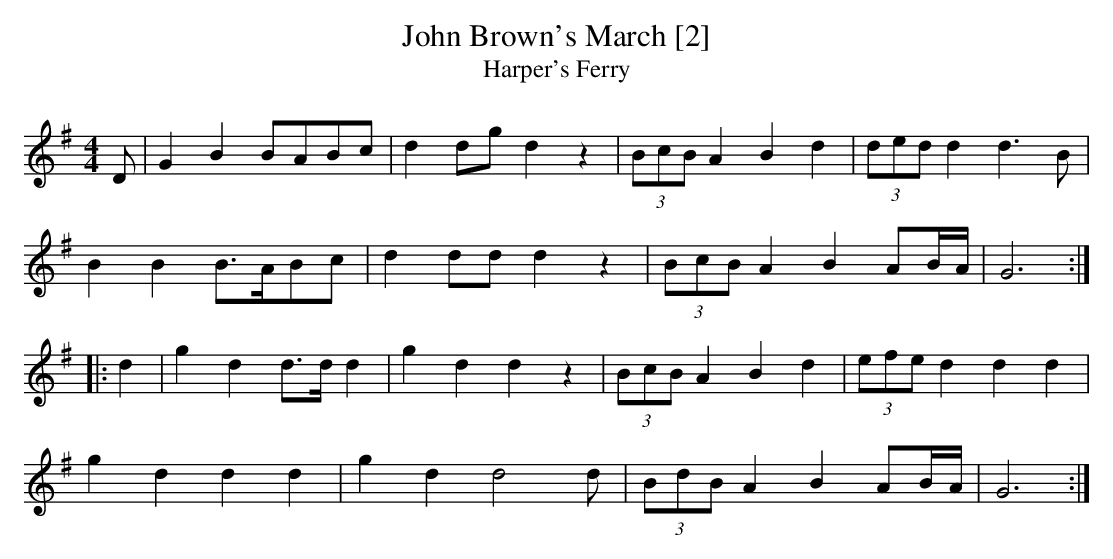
X:1
T:John Brown's March [2]
T:Harper's Ferry
M:4/4
L:1/8
K:G
D|G2 B2 BABc|d2 dg d2 z2|(3BcB A2 B2 d2|(3ded d2 d3B|
B2 B2 B>ABc|d2 dd d2 z2|(3BcB A2 B2 AB/A/|G6:|
|:d2|g2 d2 d>d d2|g2 d2 d2 z2|(3BcB A2 B2 d2|(3efe d2 d2 d2|
g2 d2 d2 d2|g2 d2 d4d|(3BdB A2 B2 AB/A/|G6:|]
